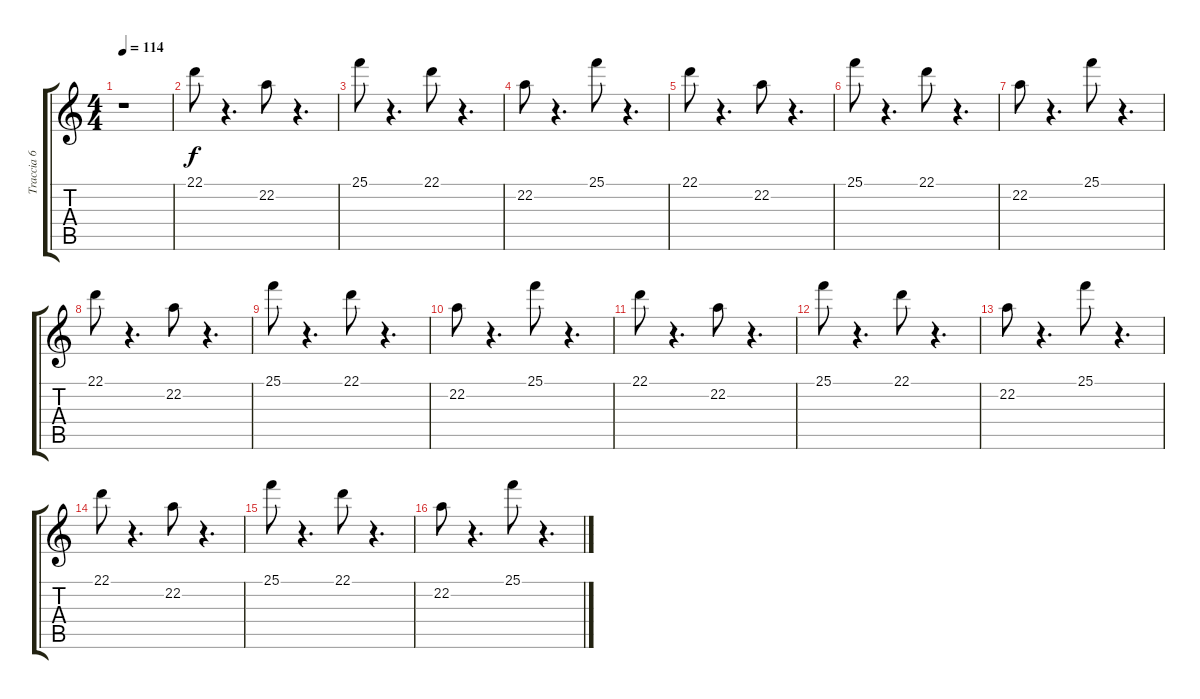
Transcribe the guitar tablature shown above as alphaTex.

\track ("Traccia 6" "Traccia 6") {instrument musicbox}
\staff {score tabs}
\tuning (E4 B3 G3 D3 A2 E2) {hide}
\ts (4 4)
\tempo 114
\clef g2
\ks c
r.1{dy f} |
22.1.8 r.4{d} 22.2.8 r.4{d} |
25.1.8 r.4{d} 22.1.8 r.4{d} |
22.2.8 r.4{d} 25.1.8 r.4{d} |
22.1.8 r.4{d} 22.2.8 r.4{d} |
25.1.8 r.4{d} 22.1.8 r.4{d} |
22.2.8 r.4{d} 25.1.8 r.4{d} |
22.1.8 r.4{d} 22.2.8 r.4{d} |
25.1.8 r.4{d} 22.1.8 r.4{d} |
22.2.8 r.4{d} 25.1.8 r.4{d} |
22.1.8 r.4{d} 22.2.8 r.4{d} |
25.1.8 r.4{d} 22.1.8 r.4{d} |
22.2.8 r.4{d} 25.1.8 r.4{d} |
22.1.8 r.4{d} 22.2.8 r.4{d} |
25.1.8 r.4{d} 22.1.8 r.4{d} |
22.2.8 r.4{d} 25.1.8 r.4{d}
